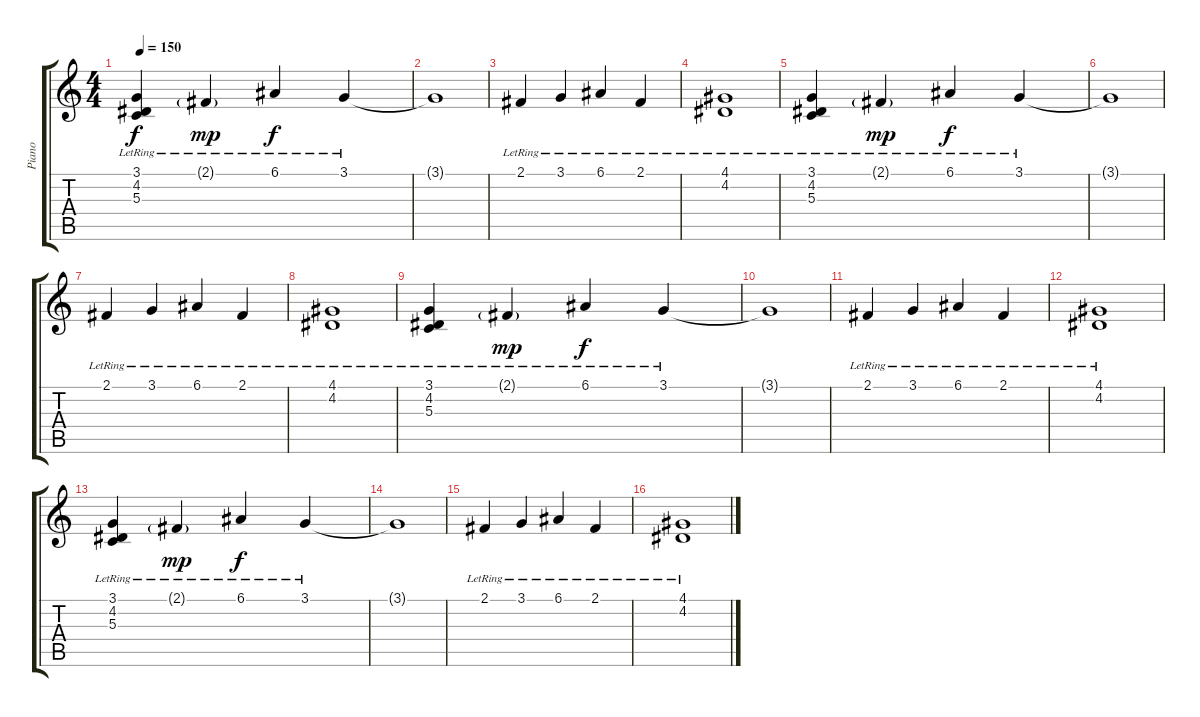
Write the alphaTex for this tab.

\track ("Piano" "Piano") {instrument acousticgrandpiano}
\staff {score tabs}
\tuning (E4 B3 G3 D3 A2 E2) {hide}
\ts (4 4)
\tempo 150
\clef g2
\ks c
(3.1{lr} 4.2{lr} 5.3{lr}).4{dy f} 2.1{g lr}.4{dy mp} 6.1{lr}.4{dy f} 3.1{lr}.4 |
3.1{t}.1 |
2.1{lr}.4 3.1{lr}.4 6.1{lr}.4 2.1{lr}.4 |
(4.1{lr} 4.2{lr}).1 |
(3.1{lr} 4.2{lr} 5.3{lr}).4 2.1{g lr}.4{dy mp} 6.1{lr}.4{dy f} 3.1{lr}.4 |
3.1{t}.1 |
2.1{lr}.4 3.1{lr}.4 6.1{lr}.4 2.1{lr}.4 |
(4.1{lr} 4.2{lr}).1 |
(3.1{lr} 4.2{lr} 5.3{lr}).4 2.1{g lr}.4{dy mp} 6.1{lr}.4{dy f} 3.1{lr}.4 |
3.1{t}.1 |
2.1{lr}.4 3.1{lr}.4 6.1{lr}.4 2.1{lr}.4 |
(4.1{lr} 4.2{lr}).1 |
(3.1{lr} 4.2{lr} 5.3{lr}).4 2.1{g lr}.4{dy mp} 6.1{lr}.4{dy f} 3.1{lr}.4 |
3.1{t}.1 |
2.1{lr}.4 3.1{lr}.4 6.1{lr}.4 2.1{lr}.4 |
(4.1{lr} 4.2{lr}).1
